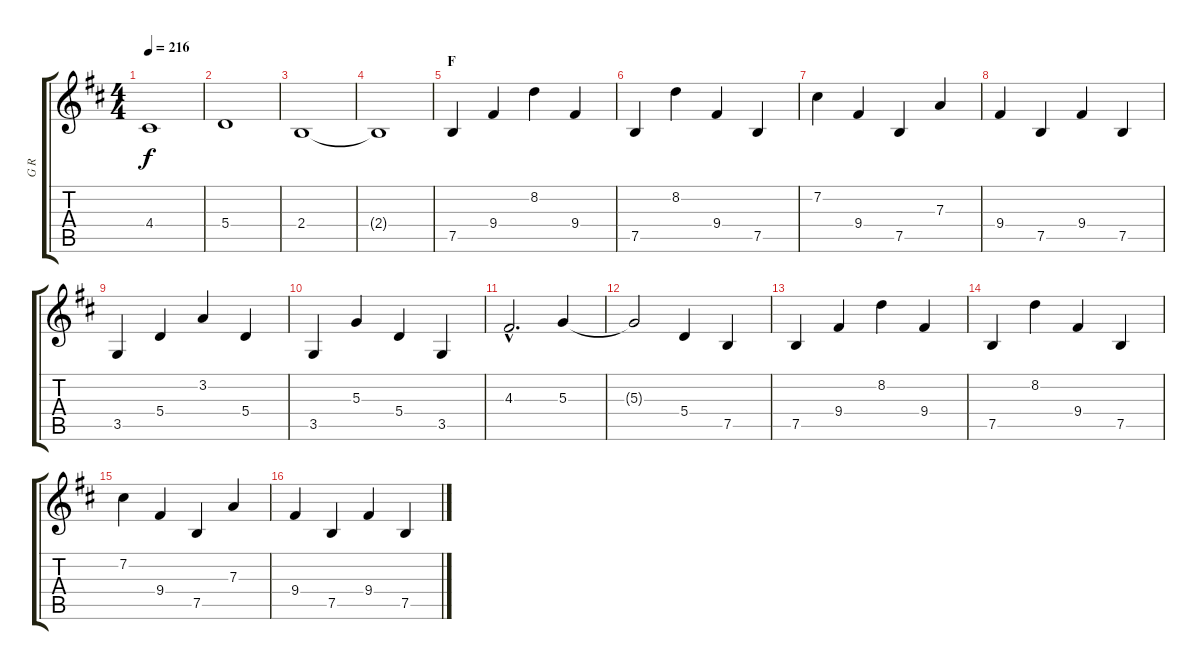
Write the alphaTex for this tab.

\track ("G R" "G R") {instrument distortionguitar}
\staff {score tabs}
\tuning (B3 Gb3 D3 A2 E2 B1) {hide}
\ts (4 4)
\tempo 216
\clef g2
\ks d
4.4.1{dy f} |
5.4.1 |
2.4.1 |
2.4{t}.1 |
\section ("" "F")
7.5.4 9.4.4 8.2.4 9.4.4 |
7.5.4 8.2.4 9.4.4 7.5.4 |
7.2.4 9.4.4 7.5.4 7.3.4 |
9.4.4 7.5.4 9.4.4 7.5.4 |
3.5.4 5.4.4 3.2.4 5.4.4 |
3.5.4 5.3.4 5.4.4 3.5.4 |
4.3{hac}.2{d} 5.3.4 |
5.3{t}.2 5.4.4 7.5.4 |
7.5.4 9.4.4 8.2.4 9.4.4 |
7.5.4 8.2.4 9.4.4 7.5.4 |
7.2.4 9.4.4 7.5.4 7.3.4 |
9.4.4 7.5.4 9.4.4 7.5.4
